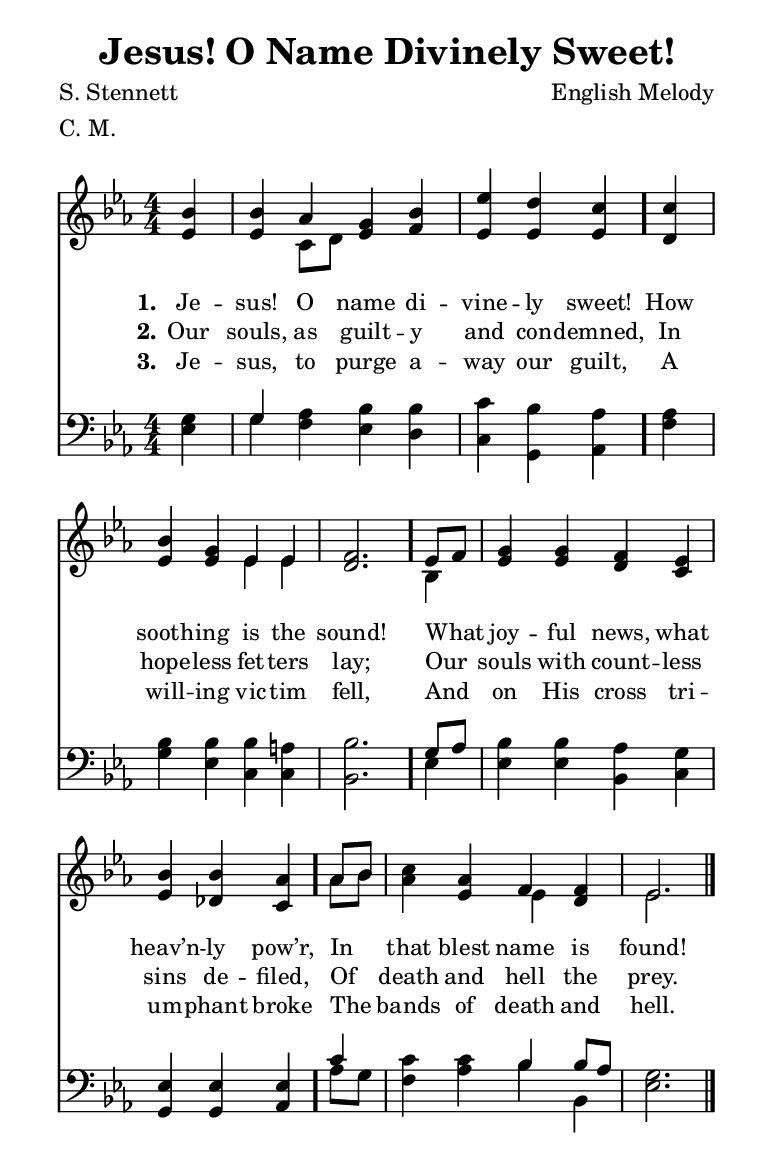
\include "common/global.ily"
\paper {
  \include "common/paper.ily"
  ragged-last-bottom = ##t
  systems-per-page = ##f
  system-count = #(cond (is-eogsized 2) (#t #f))
}

\header{
  hymnnumber = "170"
  title = "Jesus! O Name Divinely Sweet!"
  tunename = "Mendip"
  meter = "C. M."
  poet = "S. Stennett"
  composer = "English Melody"
  %copyright = ""
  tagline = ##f
}

global = {
  \include "common/overrides.ily"
  \override Staff.TimeSignature.style = #'numbered
  \time 4/4
  \override Score.MetronomeMark.transparent = ##t % hide all fermata changes too
  \tempo 4=80
  \key ees \major
  \partial 4
  \autoBeamOff
}

notesSoprano = {
\global
\relative c'' {

  bes4 | bes aes g bes | ees d c
  c4 | bes g ees ees | f2.
  ees8[ f] | g4 g f ees | bes' bes aes
  aes8[ bes] | c4 aes f f | ees2.

  \bar "|."

}
}

notesAlto = {
\global
\relative e' {

  ees4 | ees c8[ d] ees4 f | ees ees ees
  d4 | ees ees ees ees | d2.
  bes4 | ees ees d c | ees des c
  aes'8[ bes] | aes4 ees ees d | ees2.

}
}

notesTenor = {
\global
\relative a {

  g4 | g aes bes bes | c bes aes
  aes4 | bes bes bes a | bes2.
  g8[ aes] | bes4 bes aes g | ees ees ees
  c'4 | c c bes bes8[ aes] | g2.

}
}

notesBass = {
\global
\relative f {

  ees4 | g f ees d | c g aes
  f'4 | g ees c c | bes2.
  ees4 | ees ees bes c | g g aes
  aes'8[ g] | f4 aes bes bes, | ees2.

}
}

wordsA = \lyricmode {
\set stanza = "1."

Je -- sus! O name di -- vine -- ly sweet! \bar "."
How sooth -- ing is the sound! \bar "."
What joy -- ful news, what heav’n -- ly pow’r, \bar "."
In that blest name is found! \bar "."

}

wordsB = \lyricmode {
\set stanza = "2."

Our souls, as guilt -- y and con -- demned,
In hope -- less fet -- ters lay;
Our souls with count -- less sins de -- filed,
Of death and hell the prey.

}

wordsC = \lyricmode {
\set stanza = "3."

Je -- sus, to purge a -- way our guilt,
A will -- ing vic -- tim fell,
And on His cross tri -- um -- phant broke
The bands of death and hell.

}

\score {
  \context ChoirStaff <<
    \context Staff = upper <<
      \set Staff.autoBeaming = ##f
      \set ChoirStaff.systemStartDelimiter = #'SystemStartBar
      \set ChoirStaff.printPartCombineTexts = ##f
      \partcombine #'(2 . 9) \notesSoprano \notesAlto
      \context NullVoice = sopranos { \voiceOne << \notesSoprano >> }
      \context NullVoice = altos { \voiceTwo << \notesAlto >> }
      \context Lyrics = one   \lyricsto sopranos \wordsA
      \context Lyrics = two   \lyricsto sopranos \wordsB
      \context Lyrics = three \lyricsto sopranos \wordsC
    >>
    \context Staff = men <<
      \clef bass
      \set ChoirStaff.printPartCombineTexts = ##f
      \partcombine #'(2 . 9) \notesTenor \notesBass
      \context NullVoice = tenors { \voiceOne << \notesTenor >> }
      \context NullVoice = basses { \voiceTwo << \notesBass >> }
    >>
  >>
  \layout {
    \include "common/layout.ily"
  }
  \midi{
    \include "common/midi.ily"
  }
}

\version "2.19.49"  % necessary for upgrading to future LilyPond versions.

% vi:set et ts=2 sw=2 ai nocindent syntax=lilypond:
